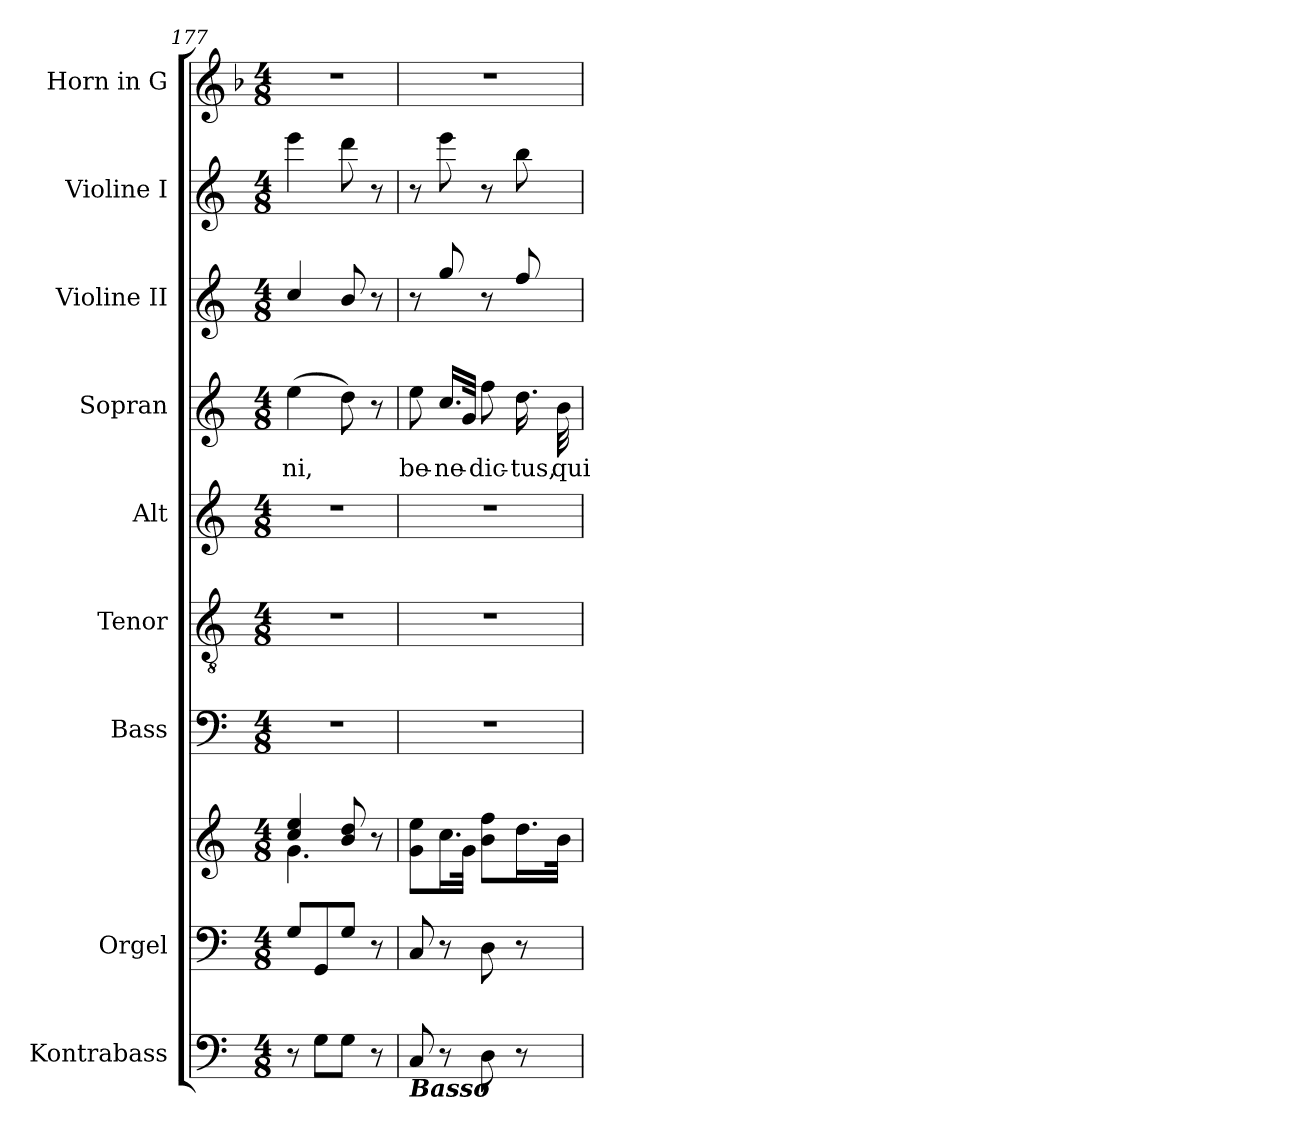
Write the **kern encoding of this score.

**kern	**kern	**kern	**kern	**kern	**kern	**kern	**text	**kern	**kern	**kern
*part9	*part8	*part8	*part7	*part6	*part5	*part4	*part4	*part3	*part2	*part1
*staff10	*staff9	*staff8	*staff7	*staff6	*staff5	*staff4	*staff4	*staff3	*staff2	*staff1
*I"Kontrabass	*I"Orgel	*	*I"Bass	*I"Tenor	*I"Alt	*I"Sopran	*	*I"Violine II	*I"Violine I	*I"Horn in G
*I'Kb.	*I'Org.	*	*I'B	*I'T	*I'A	*I'S	*	*I'Vl. II	*I'Vl. I	*I'Hrn.
*clefF4	*clefF4	*clefG2	*clefF4	*clefGv2	*clefG2	*clefG2	*	*clefG2	*clefG2	*clefG2
*ITrd7c12	*	*	*	*	*	*	*	*ITrd7c12	*ITrd7c12	*ITrd3c5
*k[]	*k[]	*k[]	*k[]	*k[]	*k[]	*k[]	*	*k[]	*k[]	*k[]
*C:	*C:	*C:	*C:	*C:	*C:	*C:	*	*C:	*C:	*C:
*M4/8	*M4/8	*M4/8	*M4/8	*M4/8	*M4/8	*M4/8	*	*M4/8	*M4/8	*M4/8
=177	=177	=177	=177	=177	=177	=177	=177	=177	=177	=177
*	*	*^	*	*	*	*	*	*	*	*
!	!	!	!	!	!	!	!	!LO:LY:b	!	!	!
8r	8G/L	4cc/ 4ee/	4.g\	2r	2r	2r	(>4ee\	-ni,	4c/	4ee\	2r
8GG\L	8GG/	.	.	.	.	.	.	.	.	.	.
8GG\J	8G/J	8b/ 8dd/	.	.	.	.	8dd\)	.	8B/	8dd\	.
8r	8r	8r	8ryy	.	.	.	8r	.	8r	8r	.
=178	=178	=178	=178	=178	=178	=178	=178	=178	=178	=178	=178
!LO:TX:b:Bi:t=Basso	!	!	!	!	!	!	!	!	!	!	!
!	!	!	!	!	!	!	!	!LO:LY:b	!	!	!
*	*	*v	*v	*	*	*	*	*	*	*	*
8CC/	8C/	8g\ 8ee\L	2r	2r	2r	8ee\	be-	8r	8r	2r
!	!	!	!	!	!	!	!LO:LY:b	!	!	!
8r	8r	16.cc\L	.	.	.	16.cc/LL	-ne-	8g/	8ee\	.
.	.	32g\JJk	.	.	.	32g/JJk	.	.	.	.
!	!	!	!	!	!	!	!LO:LY:b	!	!	!
8DD\	8D\	8b\ 8ff\L	.	.	.	8ff\	-dic-	8r	8r	.
!	!	!	!	!	!	!	!LO:LY:b	!	!	!
8r	8r	16.dd\L	.	.	.	16.dd\	-tus,	8f/	8b\	.
!	!	!	!	!	!	!	!LO:LY:b	!	!	!
.	.	32b\JJk	.	.	.	32b\	qui	.	.	.
=	=	=	=	=	=	=	=	=	=	=
*-	*-	*-	*-	*-	*-	*-	*-	*-	*-	*-
